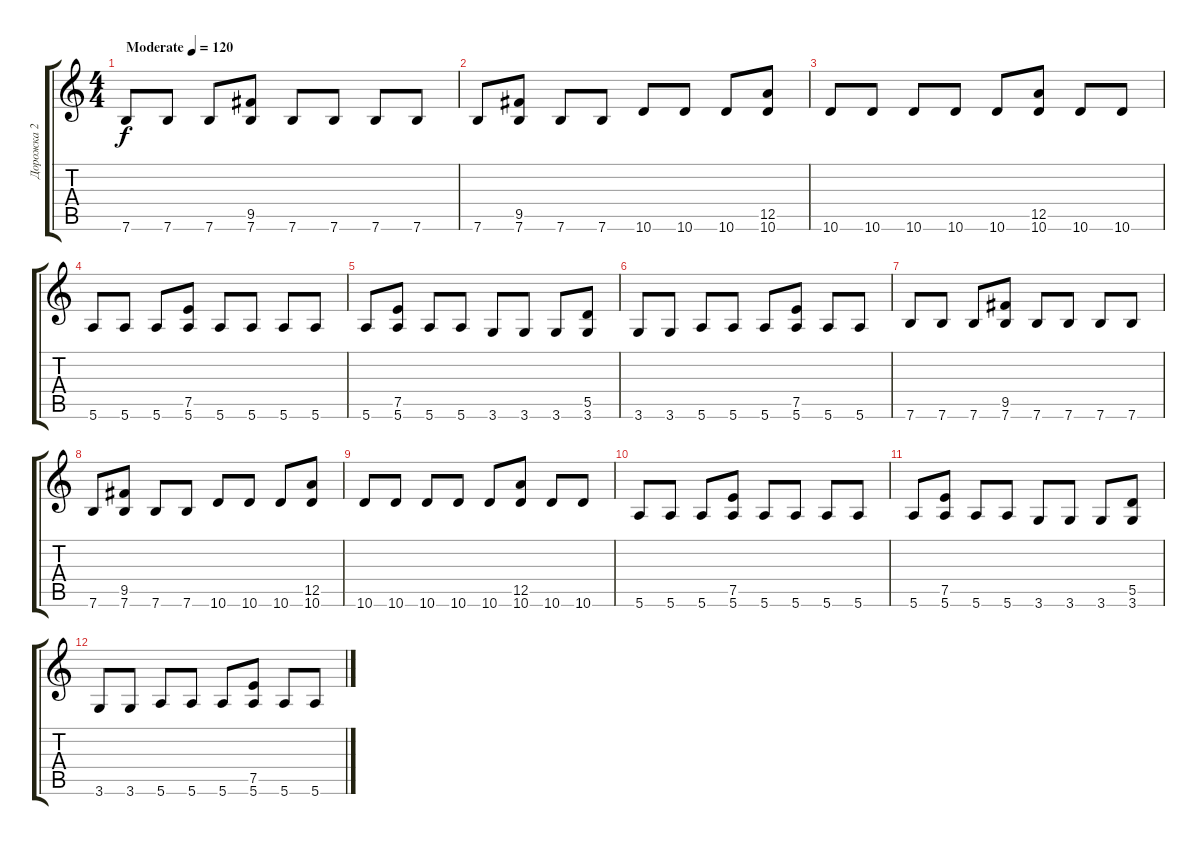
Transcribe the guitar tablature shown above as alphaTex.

\track ("Дорожка 2" "Дорожка 2") {instrument overdrivenguitar}
\staff {score tabs}
\tuning (E4 B3 G3 D3 A2 E2) {hide}
\ts (4 4)
\tempo (120 "Moderate")
\clef g2
\ks c
7.6.8{dy f instrument overdrivenguitar} 7.6.8 7.6.8 (9.5 7.6).8 7.6.8 7.6.8 7.6.8 7.6.8 |
7.6.8 (9.5 7.6).8 7.6.8 7.6.8 10.6.8 10.6.8 10.6.8 (12.5 10.6).8 |
10.6.8 10.6.8 10.6.8 10.6.8 10.6.8 (12.5 10.6).8 10.6.8 10.6.8 |
5.6.8 5.6.8 5.6.8 (7.5 5.6).8 5.6.8 5.6.8 5.6.8 5.6.8 |
5.6.8 (7.5 5.6).8 5.6.8 5.6.8 3.6.8 3.6.8 3.6.8 (5.5 3.6).8 |
3.6.8 3.6.8 5.6.8 5.6.8 5.6.8 (7.5 5.6).8 5.6.8 5.6.8 |
7.6.8 7.6.8 7.6.8 (9.5 7.6).8 7.6.8 7.6.8 7.6.8 7.6.8 |
7.6.8 (9.5 7.6).8 7.6.8 7.6.8 10.6.8 10.6.8 10.6.8 (12.5 10.6).8 |
10.6.8 10.6.8 10.6.8 10.6.8 10.6.8 (12.5 10.6).8 10.6.8 10.6.8 |
5.6.8 5.6.8 5.6.8 (7.5 5.6).8 5.6.8 5.6.8 5.6.8 5.6.8 |
5.6.8 (7.5 5.6).8 5.6.8 5.6.8 3.6.8 3.6.8 3.6.8 (5.5 3.6).8 |
3.6.8 3.6.8 5.6.8 5.6.8 5.6.8 (7.5 5.6).8 5.6.8 5.6.8
